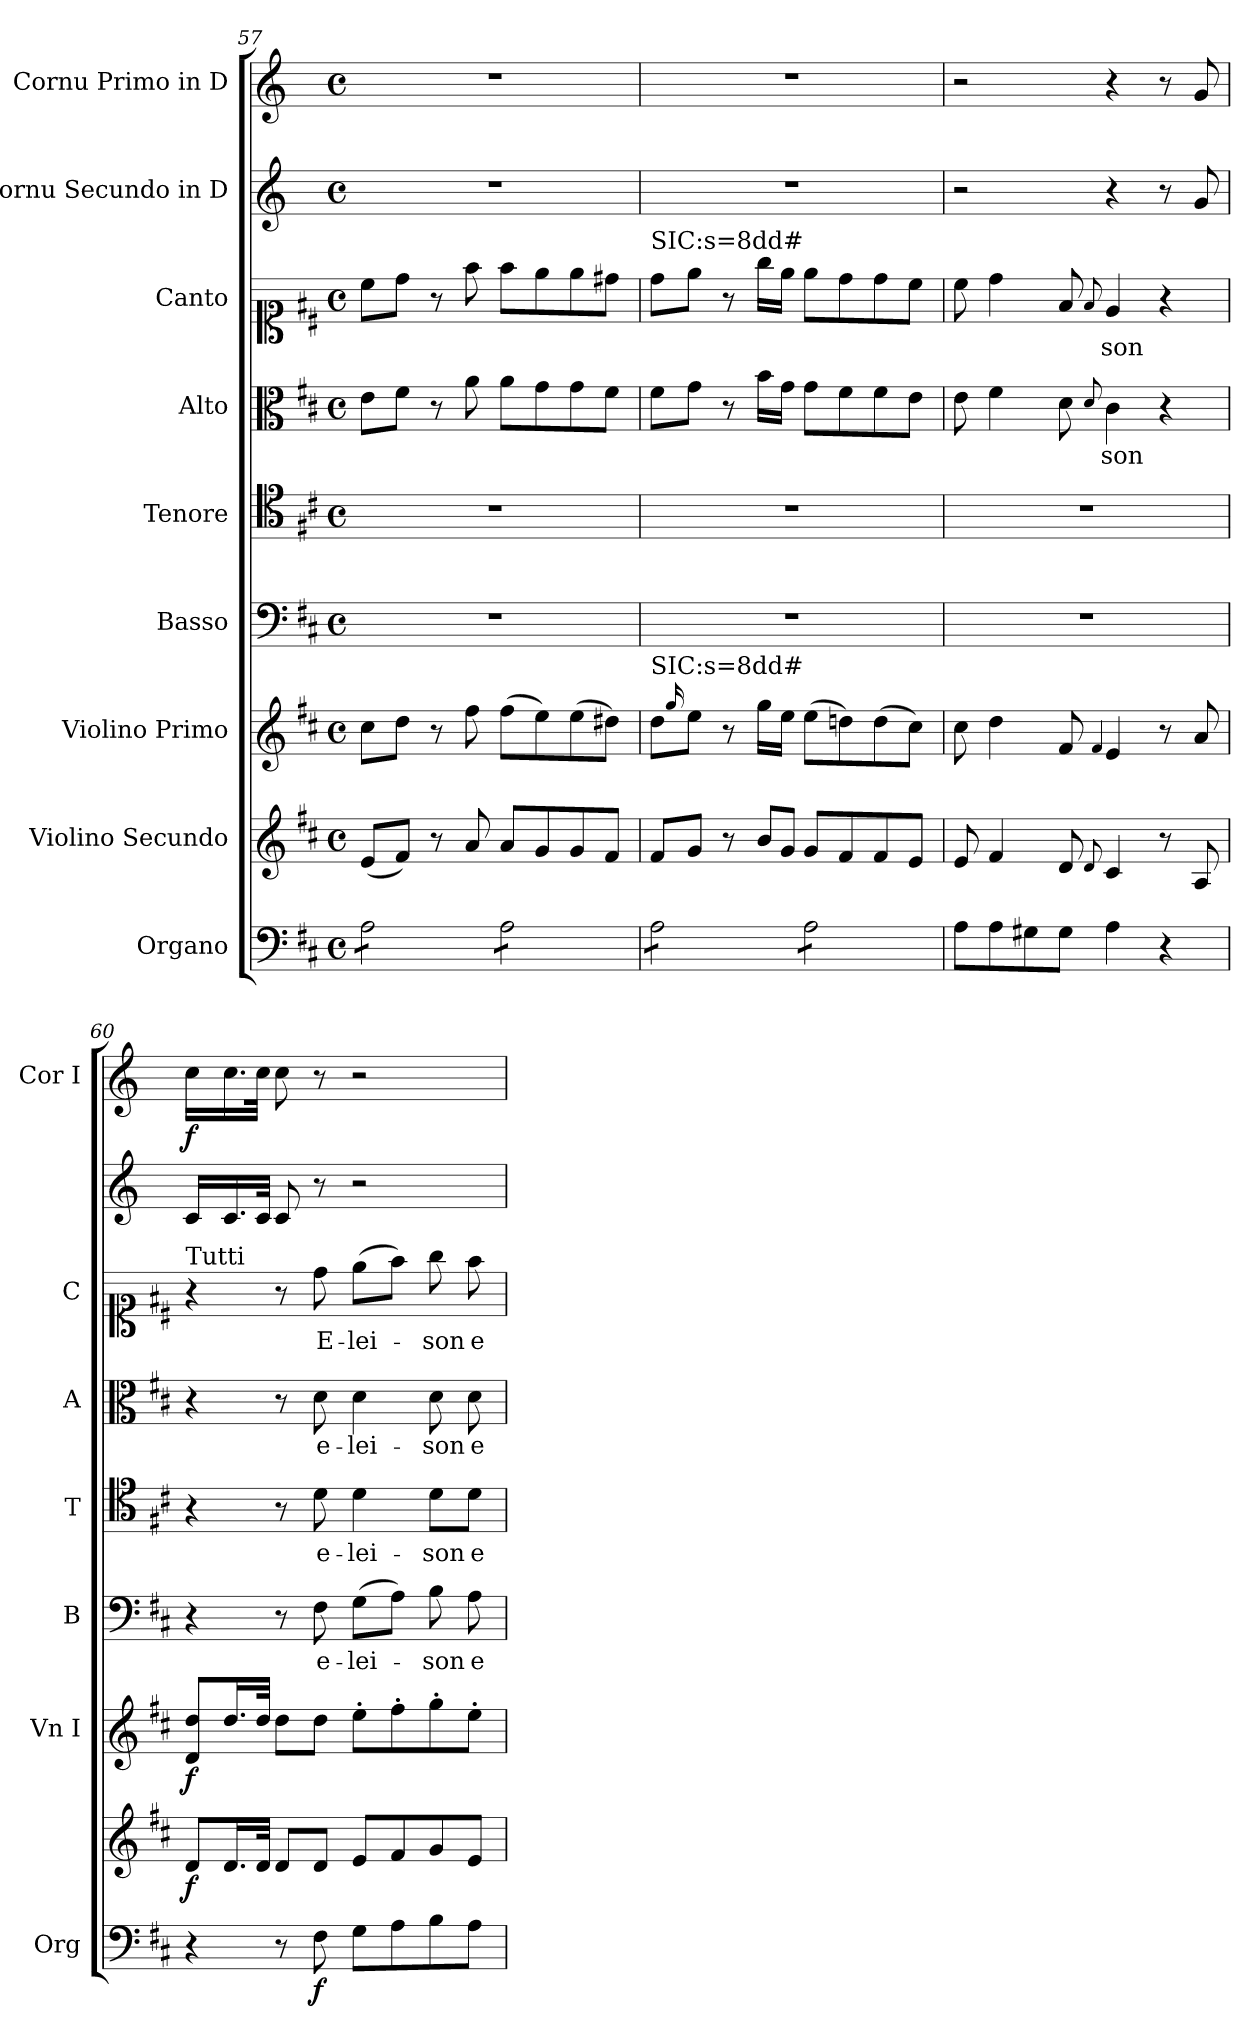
**kern	**dynam	**kern	**dynam	**kern	**dynam	**kern	**text	**kern	**text	**kern	**text	**kern	**text	**kern	**kern	**dynam
*part9	*part9	*part8	*part8	*part7	*part7	*part6	*part6	*part5	*part5	*part4	*part4	*part3	*part3	*part2	*part1	*part1
*staff9	*staff9	*staff8	*staff8	*staff7	*staff7	*staff6	*staff6	*staff5	*staff5	*staff4	*staff4	*staff3	*staff3	*staff2	*staff1	*staff1
*I"Organo	*	*I"Violino Secundo	*	*I"Violino Primo	*	*I"Basso	*	*I"Tenore	*	*I"Alto	*	*I"Canto	*	*I"Cornu Secundo in D	*I"Cornu Primo in D	*
*I'Org	*	*	*	*I'Vn I	*	*I'B	*	*I'T	*	*I'A	*	*I'C	*	*	*I'Cor I	*
*clefF4	*	*clefG2	*	*clefG2	*	*clefF4	*	*clefC4	*	*clefC3	*	*clefC1	*	*clefG2	*clefG2	*
*	*	*	*	*	*	*	*	*	*	*	*	*	*	*ITrd6c10	*ITrd6c10	*
*k[f#c#]	*	*k[f#c#]	*	*k[f#c#]	*	*k[f#c#]	*	*k[f#c#]	*	*k[f#c#]	*	*k[f#c#]	*	*k[f#c#]	*k[f#c#]	*
*M4/4	*	*M4/4	*	*M4/4	*	*M4/4	*	*M4/4	*	*M4/4	*	*M4/4	*	*M4/4	*M4/4	*
*met(c)	*	*met(c)	*	*met(c)	*	*met(c)	*	*met(c)	*	*met(c)	*	*met(c)	*	*met(c)	*met(c)	*
=57	=57	=57	=57	=57	=57	=57	=57	=57	=57	=57	=57	=57	=57	=57	=57	=57
*tremolo	*	*	*	*	*	*	*	*	*	*	*	*	*	*	*	*
8A\L	.	(8e/L	.	8cc#\L	.	1r	.	1r	.	8e\L	.	8cc#\L	.	1r	1r	.
8A\	.	8f#/J)	.	8dd\J	.	.	.	.	.	8f#\J	.	8dd\J	.	.	.	.
8A\	.	8r	.	8r	.	.	.	.	.	8r	.	8r	.	.	.	.
8A\J	.	8a/	.	8ff#\	.	.	.	.	.	8a\	.	8ff#\	.	.	.	.
8A\L	.	8a/L	.	(8ff#\L	.	.	.	.	.	8a\L	.	8ff#\L	.	.	.	.
8A\	.	8g/	.	8ee\)	.	.	.	.	.	8g\	.	8ee\	.	.	.	.
8A\	.	8g/	.	(8ee\	.	.	.	.	.	8g\	.	8ee\	.	.	.	.
8A\J	.	8f#/J	.	8dd#X\J)	.	.	.	.	.	8f#\J	.	8dd#X\J	.	.	.	.
=58	=58	=58	=58	=58	=58	=58	=58	=58	=58	=58	=58	=58	=58	=58	=58	=58
!	!	!	!	!	!	!	!	!	!	!	!	!LO:TX:a:t=SIC&colon;s=8dd#	!	!	!	!
!	!	!	!	!LO:TX:a:t=SIC&colon;s=8dd#	!	!	!	!	!	!	!	!	!	!	!	!
8A\L	.	8f#/L	.	8dd\L	.	1r	.	1r	.	8f#\L	.	8dd\L	.	1r	1r	.
.	.	.	.	16qqgg/	.	.	.	.	.	.	.	.	.	.	.	.
8A\	.	8g/J	.	8ee\J	.	.	.	.	.	8g\J	.	8ee\J	.	.	.	.
8A\	.	8r	.	8r	.	.	.	.	.	8r	.	8r	.	.	.	.
!	!	!LO:N:vis=8	!	!	!	!	!	!	!	!	!	!	!	!	!	!
8A\J	.	16b/L	.	16gg\LL	.	.	.	.	.	16b\LL	.	16gg\LL	.	.	.	.
!	!	!LO:N:vis=8	!	!	!	!	!	!	!	!	!	!	!	!	!	!
.	.	16g/J	.	16ee\JJ	.	.	.	.	.	16g\JJ	.	16ee\JJ	.	.	.	.
8A\L	.	8g/L	.	(8ee\L	.	.	.	.	.	8g\L	.	8ee\L	.	.	.	.
8A\	.	8f#/	.	8ddn\)	.	.	.	.	.	8f#\	.	8dd\	.	.	.	.
8A\	.	8f#/	.	(8dd\	.	.	.	.	.	8f#\	.	8dd\	.	.	.	.
8A\J	.	8e/J	.	8cc#\J)	.	.	.	.	.	8e\J	.	8cc#\J	.	.	.	.
*Xtremolo	*	*	*	*	*	*	*	*	*	*	*	*	*	*	*	*
=59	=59	=59	=59	=59	=59	=59	=59	=59	=59	=59	=59	=59	=59	=59	=59	=59
8A\L	.	8e/	.	8cc#\	.	1r	.	1r	.	8e\	.	8cc#\	.	2r	2r	.
8A\	.	4f#/	.	4dd\	.	.	.	.	.	4f#\	.	4dd\	.	.	.	.
8G#X\	.	.	.	.	.	.	.	.	.	.	.	.	.	.	.	.
8G#\J	.	8d/	.	8f#/	.	.	.	.	.	8d\	.	8f#/	.	.	.	.
.	.	8qqd/	.	4qqf#/	.	.	.	.	.	8qqd/	.	8qqf#/	.	.	.	.
4A\	.	4c#/	.	4e/	.	.	.	.	.	4c#\	-son	4e/	-son	4r	4r	.
4r	.	8r	.	8r	.	.	.	.	.	4r	.	4r	.	8r	8r	.
.	.	8A/	.	8a/	.	.	.	.	.	.	.	.	.	8A/	8A/	.
=60	=60	=60	=60	=60	=60	=60	=60	=60	=60	=60	=60	=60	=60	=60	=60	=60
!	!	!	!	!	!	!	!	!	!	!	!	!LO:TX:a:t=Tutti	!	!	!	!
!	!	!	!	!	!	!	!	!	!	!	!	!	!	!LO:N:vis=16	!LO:N:vis=16	!
4r	.	8d/L	f	8d/ 8dd/L	f	4r	.	4r	.	4r	.	4r	.	8D/LL	8d\LL	f
.	.	16.d/L	.	16.dd/L	.	.	.	.	.	.	.	.	.	16.D/	16.d\	.
.	.	32d/JJk	.	32dd/JJk	.	.	.	.	.	.	.	.	.	32D/JJk	32d\JJk	.
8r	.	8d/L	.	8dd\L	.	8r	.	8r	.	8r	.	8r	.	8D/	8d\	.
8F#\	f	8d/J	.	8dd\J	.	8F#\	e-	8d\	e-	8d\	e-	8dd\	E-	8r	8r	.
8G\L	.	8e/L	.	8ee'\L	.	(8G\L	-lei-	4d\	-lei-	4d\	-lei-	(8ee\L	-lei-	2r	2r	.
8A\	.	8f#/	.	8ff#'\	.	8A\J)	.	.	.	.	.	8ff#\J)	.	.	.	.
8B\	.	8g/	.	8gg'\	.	8B\	-son	8d\L	-son	8d\	-son	8gg\	-son	.	.	.
8A\J	.	8e/J	.	8ee'\J	.	8A\	e-	8d\J	e-	8d\	e-	8ff#\	e-	.	.	.
=	=	=	=	=	=	=	=	=	=	=	=	=	=	=	=	=
*-	*-	*-	*-	*-	*-	*-	*-	*-	*-	*-	*-	*-	*-	*-	*-	*-
